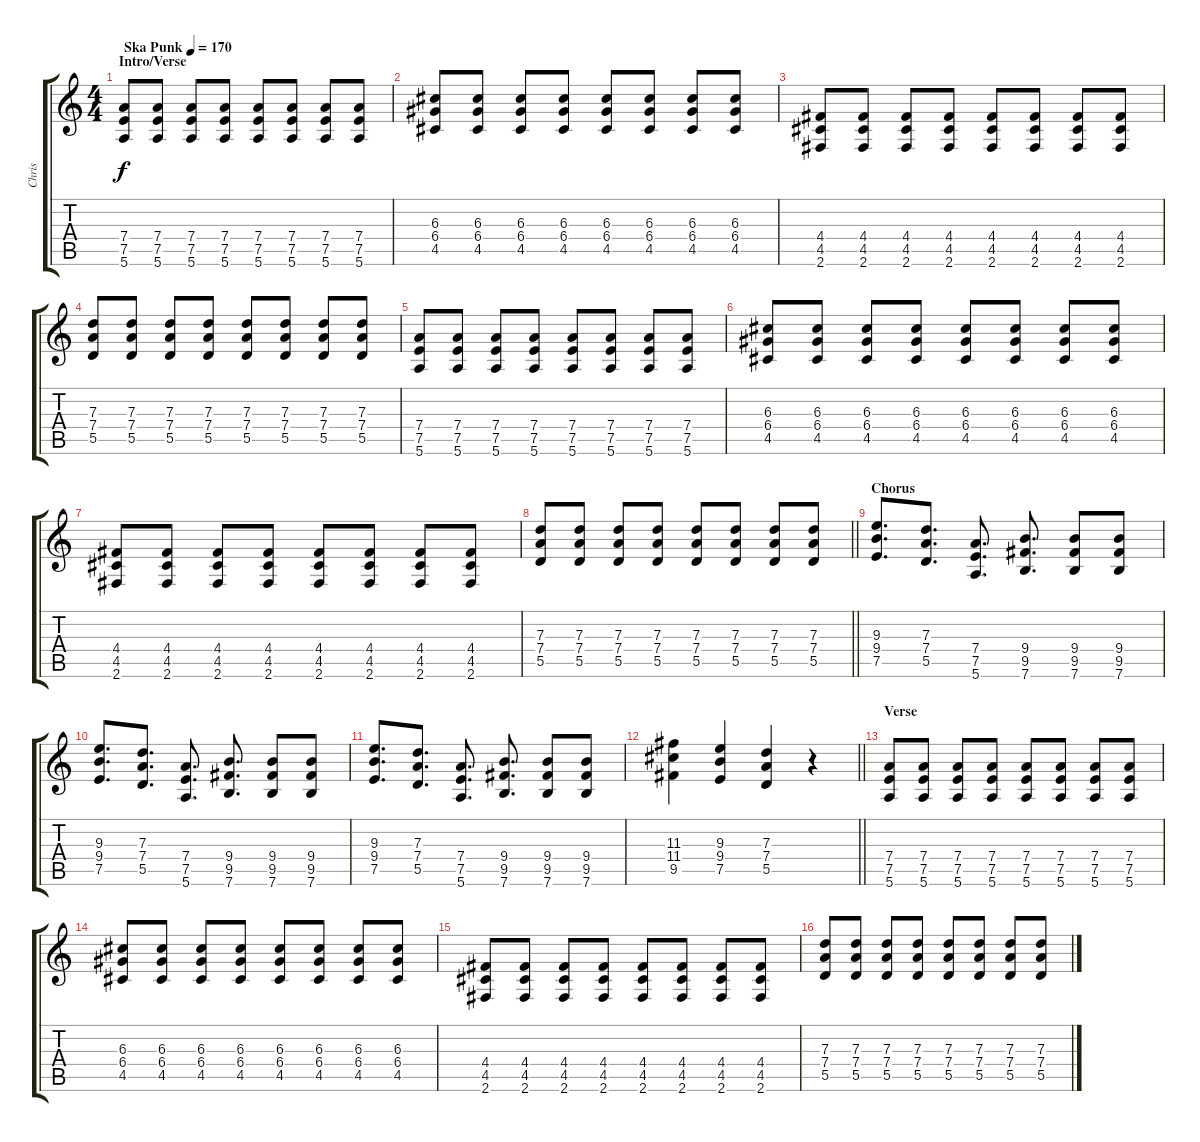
\track ("Chris" "Chris") {instrument distortionguitar}
\staff {score tabs}
\tuning (E4 B3 G3 D3 A2 E2) {hide}
\ts (4 4)
\section ("" "Intro/Verse")
\tempo (170 "Ska Punk")
\clef g2
\ks c
(7.4 7.5 5.6).8{dy f instrument distortionguitar} (7.4 7.5 5.6).8 (7.4 7.5 5.6).8 (7.4 7.5 5.6).8 (7.4 7.5 5.6).8 (7.4 7.5 5.6).8 (7.4 7.5 5.6).8 (7.4 7.5 5.6).8 |
(6.3 6.4 4.5).8 (6.3 6.4 4.5).8 (6.3 6.4 4.5).8 (6.3 6.4 4.5).8 (6.3 6.4 4.5).8 (6.3 6.4 4.5).8 (6.3 6.4 4.5).8 (6.3 6.4 4.5).8 |
(4.4 4.5 2.6).8 (4.4 4.5 2.6).8 (4.4 4.5 2.6).8 (4.4 4.5 2.6).8 (4.4 4.5 2.6).8 (4.4 4.5 2.6).8 (4.4 4.5 2.6).8 (4.4 4.5 2.6).8 |
(7.3 7.4 5.5).8 (7.3 7.4 5.5).8 (7.3 7.4 5.5).8 (7.3 7.4 5.5).8 (7.3 7.4 5.5).8 (7.3 7.4 5.5).8 (7.3 7.4 5.5).8 (7.3 7.4 5.5).8 |
(7.4 7.5 5.6).8 (7.4 7.5 5.6).8 (7.4 7.5 5.6).8 (7.4 7.5 5.6).8 (7.4 7.5 5.6).8 (7.4 7.5 5.6).8 (7.4 7.5 5.6).8 (7.4 7.5 5.6).8 |
(6.3 6.4 4.5).8 (6.3 6.4 4.5).8 (6.3 6.4 4.5).8 (6.3 6.4 4.5).8 (6.3 6.4 4.5).8 (6.3 6.4 4.5).8 (6.3 6.4 4.5).8 (6.3 6.4 4.5).8 |
(4.4 4.5 2.6).8 (4.4 4.5 2.6).8 (4.4 4.5 2.6).8 (4.4 4.5 2.6).8 (4.4 4.5 2.6).8 (4.4 4.5 2.6).8 (4.4 4.5 2.6).8 (4.4 4.5 2.6).8 |
\barLineRight lightlight
(7.3 7.4 5.5).8 (7.3 7.4 5.5).8 (7.3 7.4 5.5).8 (7.3 7.4 5.5).8 (7.3 7.4 5.5).8 (7.3 7.4 5.5).8 (7.3 7.4 5.5).8 (7.3 7.4 5.5).8 |
\section ("" "Chorus")
(9.3 9.4 7.5).8{d} (7.3 7.4 5.5).8{d} (7.4 7.5 5.6).8{d} (9.4 9.5 7.6).8{d} (9.4 9.5 7.6).8 (9.4 9.5 7.6).8 |
(9.3 9.4 7.5).8{d} (7.3 7.4 5.5).8{d} (7.4 7.5 5.6).8{d} (9.4 9.5 7.6).8{d} (9.4 9.5 7.6).8 (9.4 9.5 7.6).8 |
(9.3 9.4 7.5).8{d} (7.3 7.4 5.5).8{d} (7.4 7.5 5.6).8{d} (9.4 9.5 7.6).8{d} (9.4 9.5 7.6).8 (9.4 9.5 7.6).8 |
\barLineRight lightlight
(11.3 11.4 9.5).4 (9.3 9.4 7.5).4 (7.3 7.4 5.5).4 r.4 |
\section ("" "Verse")
(7.4 7.5 5.6).8 (7.4 7.5 5.6).8 (7.4 7.5 5.6).8 (7.4 7.5 5.6).8 (7.4 7.5 5.6).8 (7.4 7.5 5.6).8 (7.4 7.5 5.6).8 (7.4 7.5 5.6).8 |
(6.3 6.4 4.5).8 (6.3 6.4 4.5).8 (6.3 6.4 4.5).8 (6.3 6.4 4.5).8 (6.3 6.4 4.5).8 (6.3 6.4 4.5).8 (6.3 6.4 4.5).8 (6.3 6.4 4.5).8 |
(4.4 4.5 2.6).8 (4.4 4.5 2.6).8 (4.4 4.5 2.6).8 (4.4 4.5 2.6).8 (4.4 4.5 2.6).8 (4.4 4.5 2.6).8 (4.4 4.5 2.6).8 (4.4 4.5 2.6).8 |
(7.3 7.4 5.5).8 (7.3 7.4 5.5).8 (7.3 7.4 5.5).8 (7.3 7.4 5.5).8 (7.3 7.4 5.5).8 (7.3 7.4 5.5).8 (7.3 7.4 5.5).8 (7.3 7.4 5.5).8
